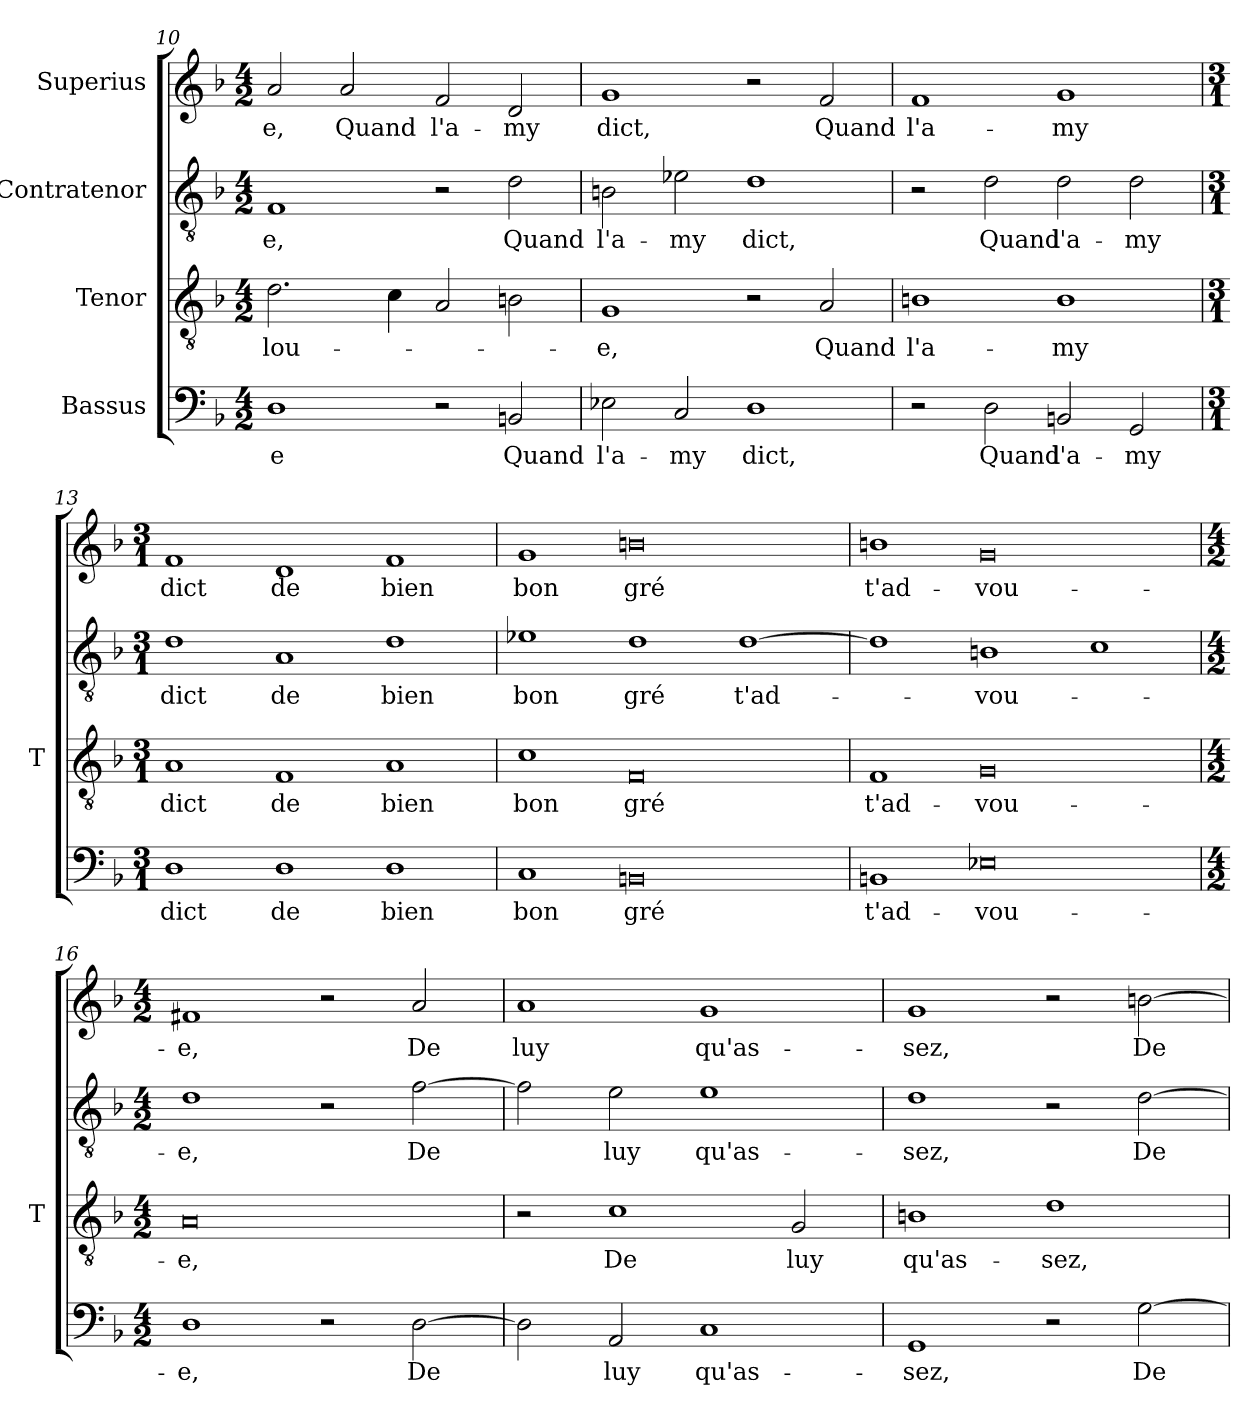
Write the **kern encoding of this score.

**kern	**text	**kern	**text	**kern	**text	**kern	**text
*part4	*part4	*part3	*part3	*part2	*part2	*part1	*part1
*staff4	*staff4	*staff3	*staff3	*staff2	*staff2	*staff1	*staff1
*I"Bassus	*	*I"Tenor	*	*I"Contratenor	*	*I"Superius	*
*	*	*I'T	*	*	*	*	*
*clefF4	*	*clefGv2	*	*clefGv2	*	*clefG2	*
*k[b-]	*	*k[b-]	*	*k[b-]	*	*k[b-]	*
*M4/2	*	*M4/2	*	*M4/2	*	*M4/2	*
=10	=10	=10	=10	=10	=10	=10	=10
1D	-e	2.d	lou-	1F	-e,	2a	-e,
.	.	.	.	.	.	2a	-Quand
.	.	4c	.	.	.	.	.
2r	.	2A	.	2r	.	2f	l'a-
2BB	-Quand	2Bn	.	2d	-Quand	2d	-my
=11	=11	=11	=11	=11	=11	=11	=11
2E-X	l'a-	1G	-e,	2B	l'a-	1g	-dict,
2C	-my	.	.	2e-X	-my	.	.
1D	-dict,	2r	.	1d	-dict,	2r	.
.	.	2A	-Quand	.	.	2f	-Quand
=12	=12	=12	=12	=12	=12	=12	=12
2r	.	1Bn	l'a-	2r	.	1f	l'a-
2D	-Quand	.	.	2d	-Quand	.	.
2BB	l'a-	1B	-my	2d	l'a-	1g	-my
2GG	-my	.	.	2d	-my	.	.
=13	=13	=13	=13	=13	=13	=13	=13
*M3/1	*	*M3/1	*	*M3/1	*	*M3/1	*
1D	-dict	1A	-dict	1d	-dict	1f	-dict
1D	-de	1F	-de	1A	-de	1d	-de
1D	-bien	1A	-bien	1d	-bien	1f	-bien
=14	=14	=14	=14	=14	=14	=14	=14
1C	-bon	1c	-bon	1e-X	-bon	1g	-bon
0BB	-gré	0F	-gré	1d	-gré	0b	-gré
.	.	.	.	[1d	t'ad-	.	.
=15	=15	=15	=15	=15	=15	=15	=15
1BB	t'ad-	1F	t'ad-	1d]	.	1b	t'ad-
0E-X	vou-	0G	vou-	1B	vou-	0g	vou-
.	.	.	.	1c	.	.	.
=16	=16	=16	=16	=16	=16	=16	=16
*M4/2	*	*M4/2	*	*M4/2	*	*M4/2	*
1D	-e,	0A	-e,	1d	-e,	1f#X	-e,
2r	.	.	.	2r	.	2r	.
[2D	-De	.	.	[2f	-De	2a	-De
=17	=17	=17	=17	=17	=17	=17	=17
2D]	.	2r	.	2f]	.	1a	-luy
2AA	-luy	1c	-De	2e	-luy	.	.
1C	qu'as-	.	.	1e	qu'as-	1g	qu'as-
.	.	2G	-luy	.	.	.	.
=18	=18	=18	=18	=18	=18	=18	=18
1GG	-sez,	1Bn	qu'as-	1d	-sez,	1g	-sez,
2r	.	1d	-sez,	2r	.	2r	.
[2G	-De	.	.	[2d	-De	[2b	-De
=	=	=	=	=	=	=	=
*-	*-	*-	*-	*-	*-	*-	*-
